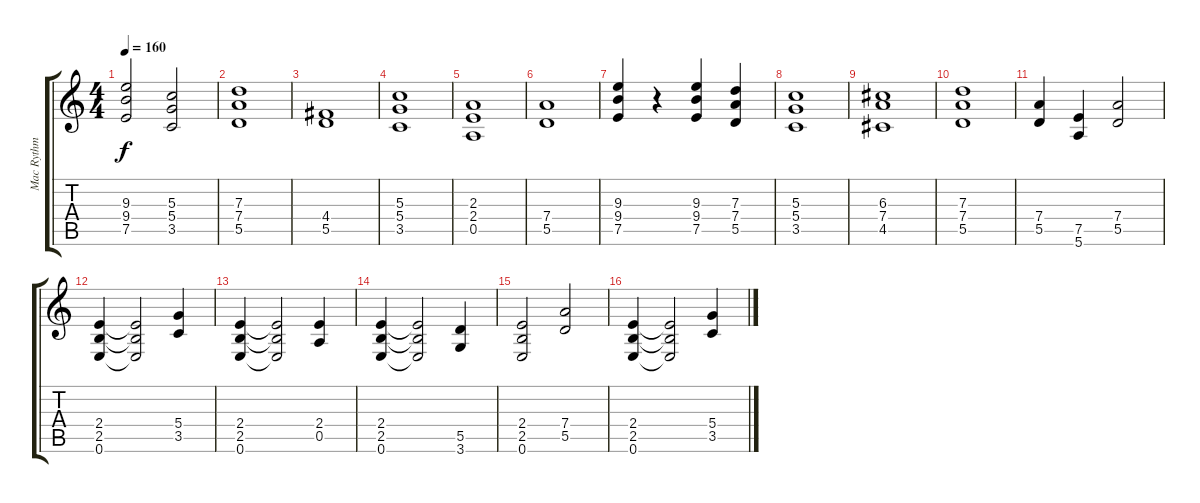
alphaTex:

\track ("Mac Rythm Guitar" "Mac Rythm ") {instrument overdrivenguitar}
\staff {score tabs}
\tuning (E4 B3 G3 D3 A2 E2) {hide}
\ts (4 4)
\tempo 160
\clef g2
\ks c
(9.3 9.4 7.5).2{dy f} (5.3 5.4 3.5).2 |
(7.3 7.4 5.5).1 |
(4.4 5.5).1 |
(5.3 5.4 3.5).1 |
(2.3 2.4 0.5).1 |
(7.4 5.5).1 |
(9.3 9.4 7.5).4 r.4 (9.3 9.4 7.5).4 (7.3 7.4 5.5).4 |
(5.3 5.4 3.5).1 |
(6.3 7.4 4.5).1 |
(7.3 7.4 5.5).1 |
(7.4 5.5).4 (7.5 5.6).4 (7.4 5.5).2 |
(2.4 2.5 0.6).4 (2.4{t} 2.5{t} 0.6{t}).2 (5.4 3.5).4 |
(2.4 2.5 0.6).4 (2.4{t} 2.5{t} 0.6{t}).2 (2.4 0.5).4 |
(2.4 2.5 0.6).4 (2.4{t} 2.5{t} 0.6{t}).2 (5.5 3.6).4 |
(2.4 2.5 0.6).2 (7.4 5.5).2 |
(2.4 2.5 0.6).4 (2.4{t} 2.5{t} 0.6{t}).2 (5.4 3.5).4
